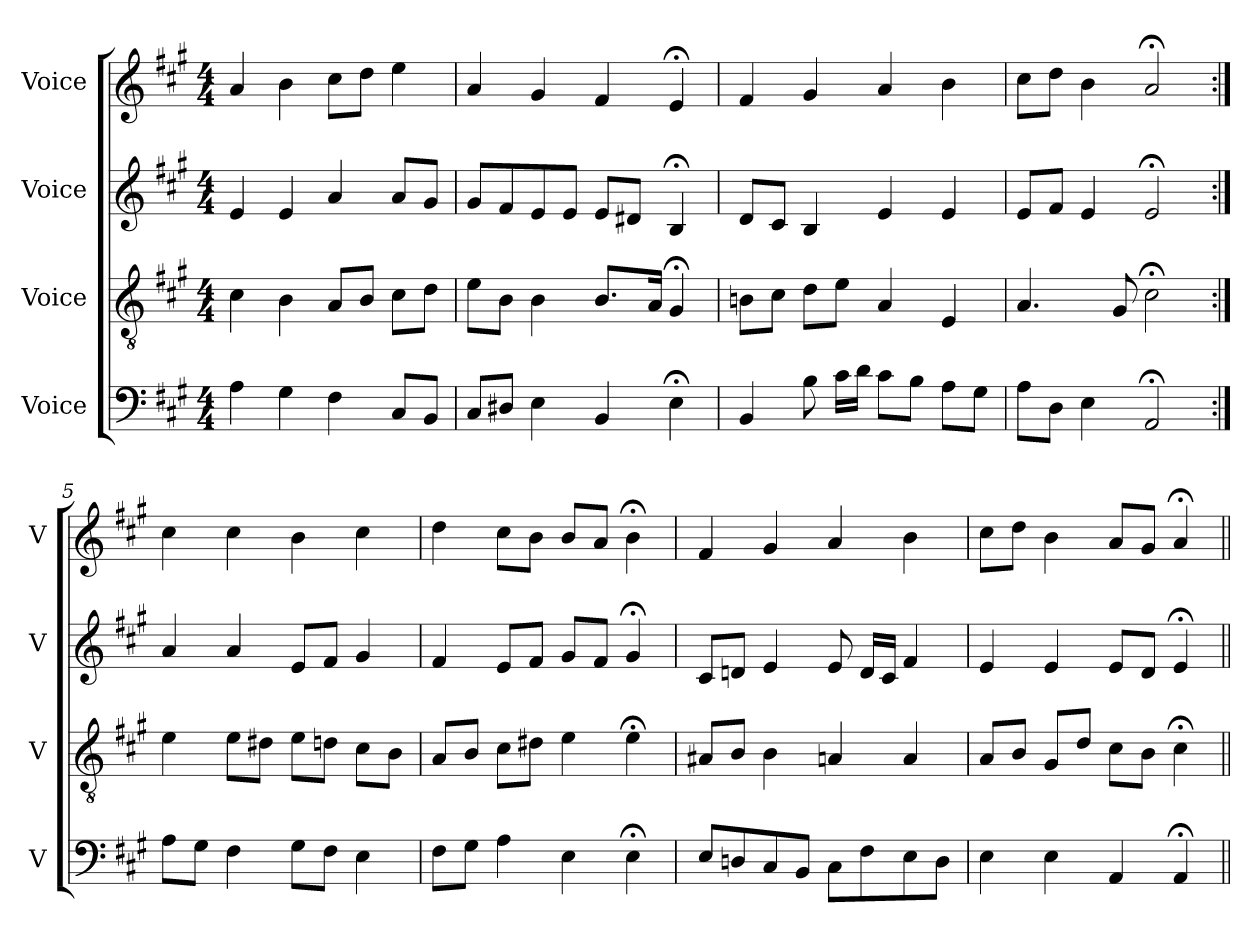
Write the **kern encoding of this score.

**kern	**kern	**kern	**kern
*part4	*part3	*part2	*part1
*staff4	*staff3	*staff2	*staff1
*I"Voice	*I"Voice	*I"Voice	*I"Voice
*I'V	*I'V	*I'V	*I'V
*clefF4	*clefGv2	*clefG2	*clefG2
*k[f#c#g#]	*k[f#c#g#]	*k[f#c#g#]	*k[f#c#g#]
*M4/4	*M4/4	*M4/4	*M4/4
=1	=1	=1	=1
4A\	4c#\	4e/	4a/
4G#\	4B\	4e/	4b\
4F#\	8A/L	4a/	8cc#\L
.	8B/J	.	8dd\J
8C#/L	8c#\L	8a/L	4ee\
8BB/J	8d\J	8g#/J	.
=2	=2	=2	=2
8C#/L	8e\L	8g#/L	4a/
8D#X/J	8B\J	8f#/	.
4E\	4B\	8e/	4g#/
.	.	8e/J	.
4BB/	8.B/L	8e/L	4f#/
.	.	8d#X/J	.
.	16A/Jk	.	.
4E;<\	4G#;</	4B;</	4e;</
=3	=3	=3	=3
4BB/	8Bn\L	8d/L	4f#/
.	8c#\J	8c#/J	.
8B\	8d\L	4B/	4g#/
16c#\LL	8e\J	.	.
16d\JJ	.	.	.
8c#\L	4A/	4e/	4a/
8B\J	.	.	.
8A\L	4E/	4e/	4b\
8G#\J	.	.	.
=4	=4	=4	=4
8A\L	4.A/	8e/L	8cc#\L
8D\J	.	8f#/J	8dd\J
4E\	.	4e/	4b\
.	8G#/	.	.
2AA;</	2c#;<\	2e;</	2a;</
!!LO:LB:g=z
=5:|!	=5:|!	=5:|!	=5:|!
8A\L	4e\	4a/	4cc#\
8G#\J	.	.	.
4F#\	8e\L	4a/	4cc#\
.	8d#X\J	.	.
8G#\L	8e\L	8e/L	4b\
8F#\J	8dn\J	8f#/J	.
4E\	8c#\L	4g#/	4cc#\
.	8B\J	.	.
=6	=6	=6	=6
8F#\L	8A/L	4f#/	4dd\
8G#\J	8B/J	.	.
4A\	8c#\L	8e/L	8cc#\L
.	8d#X\J	8f#/J	8b\J
4E\	4e\	8g#/L	8b/L
.	.	8f#/J	8a/J
4E;<\	4e;<\	4g#;</	4b;<\
=7	=7	=7	=7
8E/L	8A#X/L	8c#/L	4f#/
8Dn/	8B/J	8dn/J	.
8C#/	4B\	4e/	4g#/
8BB/J	.	.	.
8C#\L	4An/	8e/	4a/
8F#\	.	16d/LL	.
.	.	16c#/JJ	.
8E\	4A/	4f#/	4b\
8D\J	.	.	.
=8	=8	=8	=8
4E\	8A/L	4e/	8cc#\L
.	8B/J	.	8dd\J
4E\	8G#/L	4e/	4b\
.	8d/J	.	.
4AA/	8c#\L	8e/L	8a/L
.	8B\J	8d/J	8g#/J
4AA;</	4c#;<\	4e;</	4a;</
=||	=||	=||	=||
*-	*-	*-	*-
